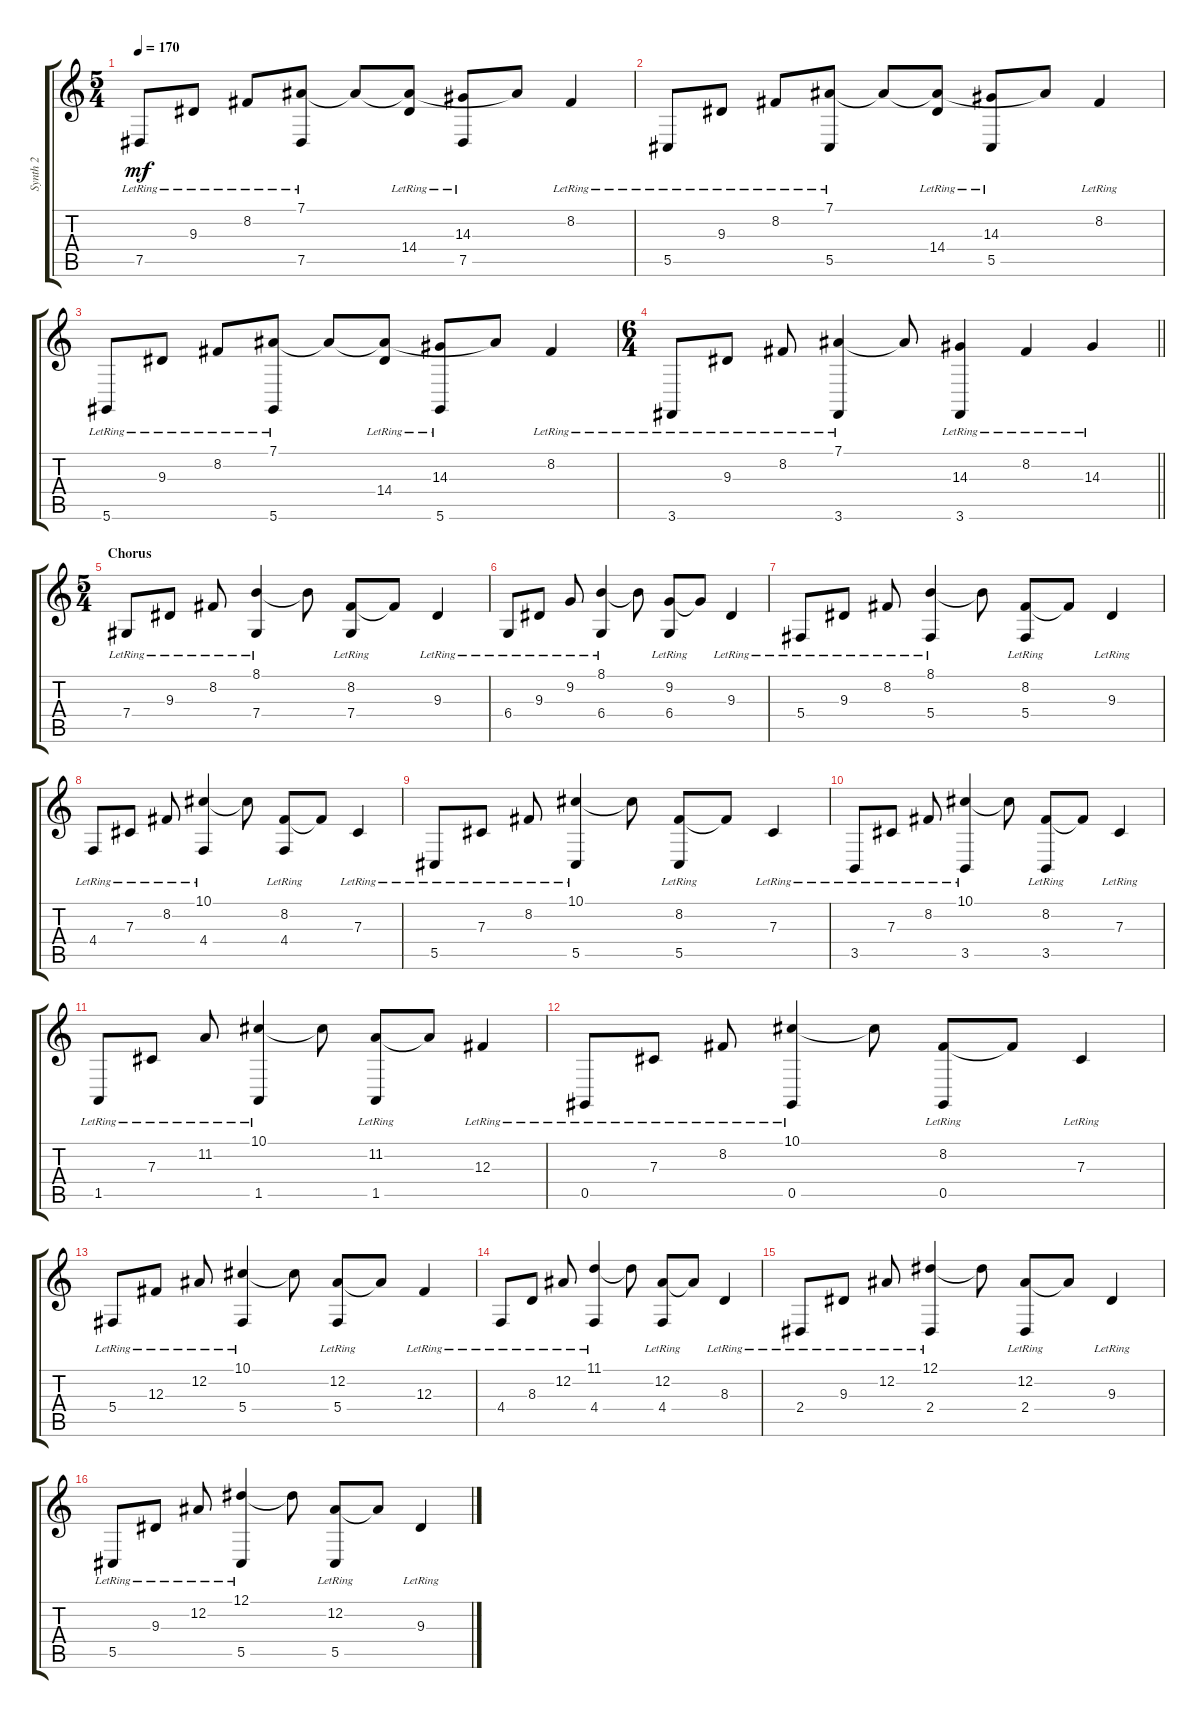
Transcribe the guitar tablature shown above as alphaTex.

\track ("Synth 2" "Synth 2") {instrument electricpiano1}
\staff {score tabs}
\tuning (Eb4 Bb3 Gb3 Db3 Ab2 Eb2) {hide}
\ts (5 4)
\tempo 170
\clef g2
\ks c
7.5{lr}.8{dy mf} 9.3{lr}.8 8.2{lr}.8 (7.1{lr} 7.5{lr}).8 7.1{t}.8 (7.1{t} 14.4{lr}).8 (14.3{lr} 7.5{lr}).8 7.1{t}.8 8.2{lr}.4 |
5.5{lr}.8 9.3{lr}.8 8.2{lr}.8 (7.1{lr} 5.5{lr}).8 7.1{t}.8 (7.1{t} 14.4{lr}).8 (14.3{lr} 5.5{lr}).8 7.1{t}.8 8.2{lr}.4 |
5.6{lr}.8 9.3{lr}.8 8.2{lr}.8 (7.1{lr} 5.6{lr}).8 7.1{t}.8 (7.1{t} 14.4{lr}).8 (14.3{lr} 5.6{lr}).8 7.1{t}.8 8.2{lr}.4 |
\ts (6 4)
\barLineRight lightlight
3.6{lr}.8 9.3{lr}.8 8.2{lr}.8 (7.1{lr} 3.6{lr}).4 7.1{t}.8 (14.3{lr} 3.6{lr}).4 8.2{lr}.4 14.3{lr}.4 |
\ts (5 4)
\section ("" "Chorus")
7.4{lr}.8 9.3{lr}.8 8.2{lr}.8 (8.1{lr} 7.4{lr}).4 8.1{t}.8 (8.2{lr} 7.4{lr}).8 8.2{t}.8 9.3{lr}.4 |
6.4{lr}.8 9.3{lr}.8 9.2{lr}.8 (8.1{lr} 6.4{lr}).4 8.1{t}.8 (9.2{lr} 6.4{lr}).8 9.2{t}.8 9.3{lr}.4 |
5.4{lr}.8 9.3{lr}.8 8.2{lr}.8 (8.1{lr} 5.4{lr}).4 8.1{t}.8 (8.2{lr} 5.4{lr}).8 8.2{t}.8 9.3{lr}.4 |
4.4{lr}.8 7.3{lr}.8 8.2{lr}.8 (10.1{lr} 4.4{lr}).4 10.1{t}.8 (8.2{lr} 4.4{lr}).8 8.2{t}.8 7.3{lr}.4 |
5.5{lr}.8 7.3{lr}.8 8.2{lr}.8 (10.1{lr} 5.5{lr}).4 10.1{t}.8 (8.2{lr} 5.5{lr}).8 8.2{t}.8 7.3{lr}.4 |
3.5{lr}.8 7.3{lr}.8 8.2{lr}.8 (10.1{lr} 3.5{lr}).4 10.1{t}.8 (8.2{lr} 3.5{lr}).8 8.2{t}.8 7.3{lr}.4 |
1.5{lr}.8 7.3{lr}.8 11.2{lr}.8 (10.1{lr} 1.5{lr}).4 10.1{t}.8 (11.2{lr} 1.5{lr}).8 11.2{t}.8 12.3{lr}.4 |
0.5{lr}.8 7.3{lr}.8 8.2{lr}.8 (10.1{lr} 0.5{lr}).4 10.1{t}.8 (8.2{lr} 0.5{lr}).8 8.2{t}.8 7.3{lr}.4 |
5.4{lr}.8 12.3{lr}.8 12.2{lr}.8 (10.1{lr} 5.4{lr}).4 10.1{t}.8 (12.2{lr} 5.4{lr}).8 12.2{t}.8 12.3{lr}.4 |
4.4{lr}.8 8.3{lr}.8 12.2{lr}.8 (11.1{lr} 4.4{lr}).4 11.1{t}.8 (12.2{lr} 4.4{lr}).8 12.2{t}.8 8.3{lr}.4 |
2.4{lr}.8 9.3{lr}.8 12.2{lr}.8 (12.1{lr} 2.4{lr}).4 12.1{t}.8 (12.2{lr} 2.4{lr}).8 12.2{t}.8 9.3{lr}.4 |
5.5{lr}.8 9.3{lr}.8 12.2{lr}.8 (12.1{lr} 5.5{lr}).4 12.1{t}.8 (12.2{lr} 5.5{lr}).8 12.2{t}.8 9.3{lr}.4
